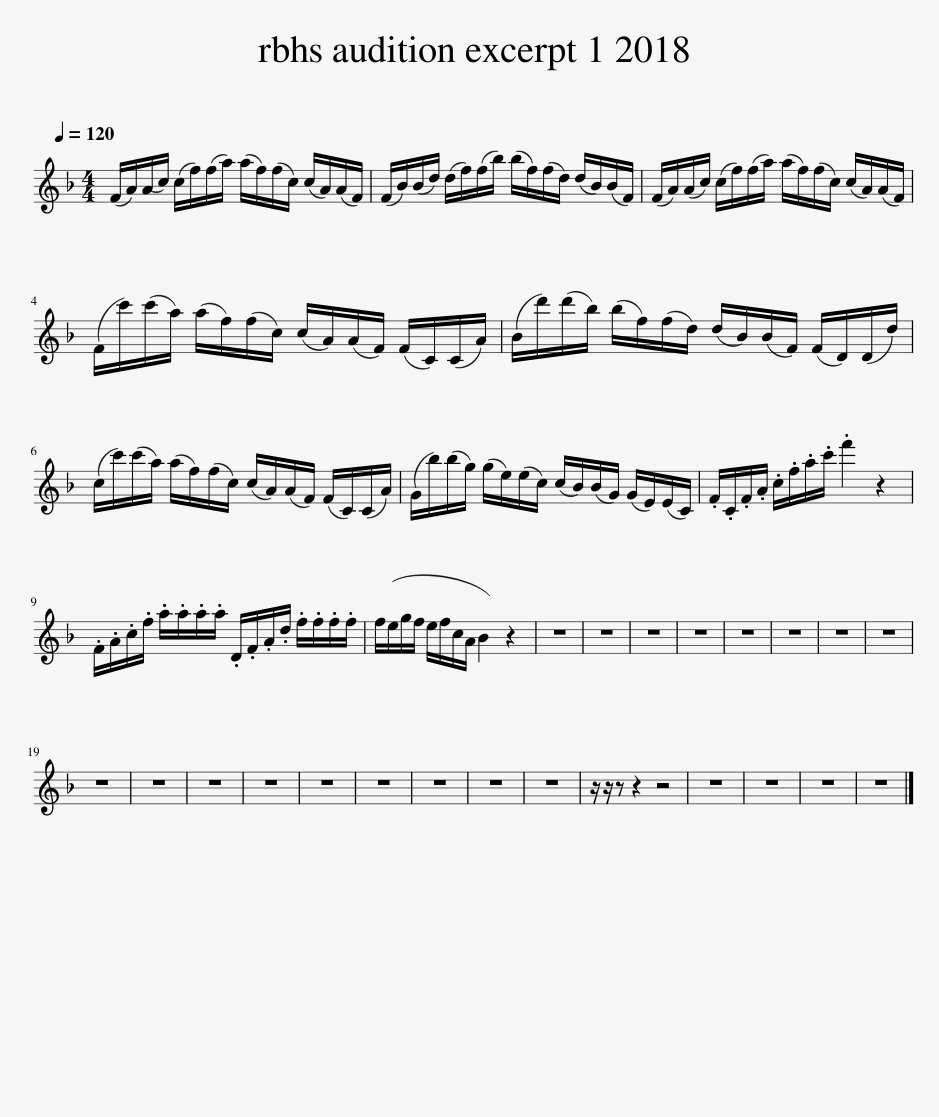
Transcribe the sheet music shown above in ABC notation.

X:1
L:1/8
Q:1/4=120
M:4/4
I:linebreak $
K:none
V:1 treble transpose=-9
V:1
[K:F] (F/A/)(A/c/) (c/f/)(f/a/) (a/f/)(f/c/) (c/A/)(A/F/) | (F/B/)(B/d/) (d/f/)(f/b/) (b/f/)(f/d/) (d/B/)(B/F/) | (F/A/)(A/c/) (c/f/)(f/a/) (a/f/)(f/c/) (c/A/)(A/F/) |$ (F/c'/)(c'/a/) (a/f/)(f/c/) (c/A/)(A/F/) (F/C/)(C/A/) | (B/d'/)(d'/b/) (b/f/)(f/d/) (d/B/)(B/F/) (F/D/)(D/d/) |$ %5
 (c/c'/)(c'/a/) (a/f/)(f/c/) (c/A/)(A/F/) (F/C/)(C/A/) | (G/b/)(b/g/) (g/e/)(e/c/) (c/B/)(B/G/) (G/E/)(E/C/) | .F/.C/.F/.A/ .c/.f/.a/.c'/ .f'2 z2 |$ .F/.A/.c/.f/ .a/.a/.a/.a/ .D/.F/.A/.d/ .f/.f/.f/.f/ | (f/e/g/f/ e/f/c/A/ B2) z2 | %10
 z8 | z8 | z8 | z8 | z8 | %15
 z8 | z8 | z8 |$ z8 | z8 | %20
 z8 | z8 | z8 | z8 | z8 | %25
 z8 | z8 | z/ z/ z z2 z4 | z8 | z8 | %30
 z8 | z8 |] %32
